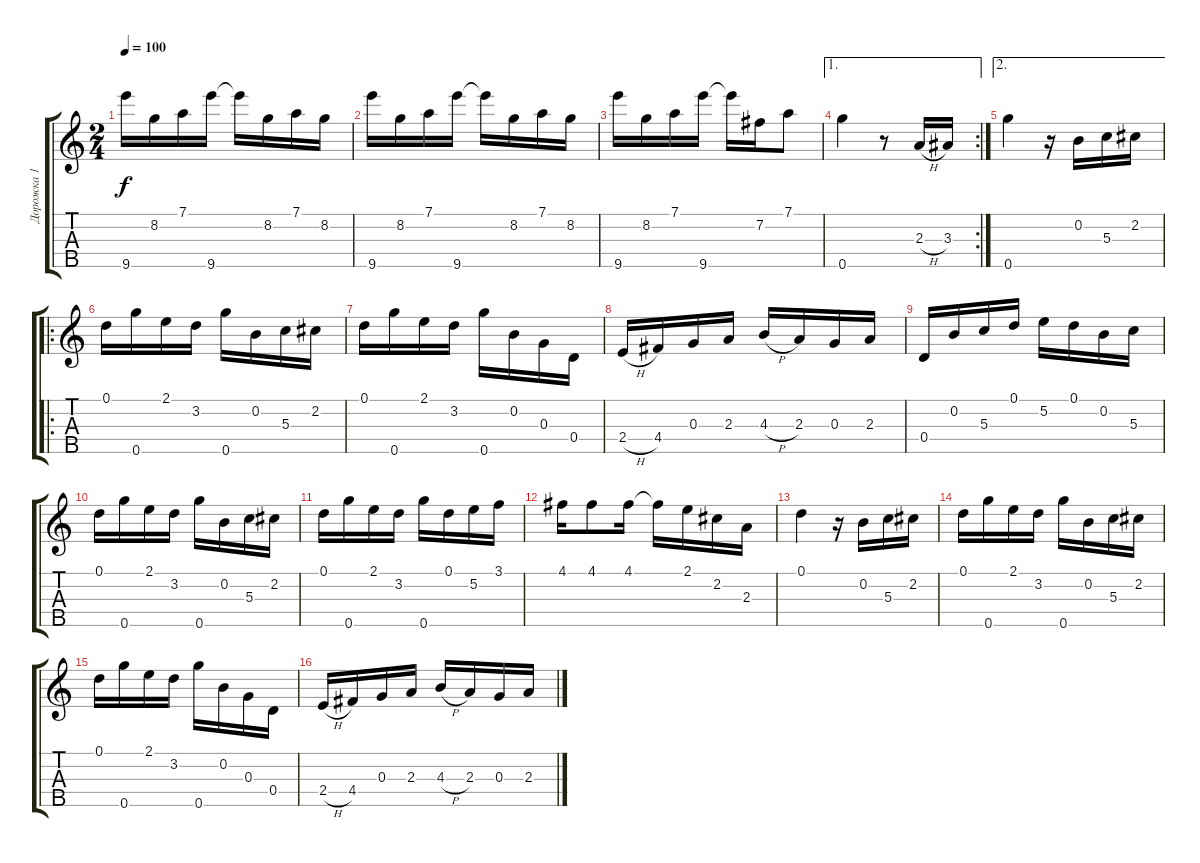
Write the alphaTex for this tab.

\track ("Дорожка 1" "Дорожка 1") {instrument banjo}
\staff {score tabs}
\tuning (D4 B3 G3 D3 G4) {hide}
\displaytranspose 12
\ts (2 4)
\tempo 100
\clef g2
\ks c
9.5.16{dy f} 8.2.16 7.1.16 9.5.16 9.5{t}.16 8.2.16 7.1.16 8.2.16 |
9.5.16 8.2.16 7.1.16 9.5.16 9.5{t}.16 8.2.16 7.1.16 8.2.16 |
9.5.16 8.2.16 7.1.16 9.5.16 9.5{t}.16 7.2.16 7.1.8 |
\ae 1
\rc 2
0.5.4 r.8 2.3{h}.16 3.3.16 |
\ae 2
0.5.4 r.16 0.2.16 5.3.16 2.2.16 |
\ro
0.1.16 0.5.16 2.1.16 3.2.16 0.5.16 0.2.16 5.3.16 2.2.16 |
0.1.16 0.5.16 2.1.16 3.2.16 0.5.16 0.2.16 0.3.16 0.4.16 |
2.4{h}.16 4.4.16 0.3.16 2.3.16 4.3{h}.16 2.3.16 0.3.16 2.3.16 |
0.4.16 0.2.16 5.3.16 0.1.16 5.2.16 0.1.16 0.2.16 5.3.16 |
0.1.16 0.5.16 2.1.16 3.2.16 0.5.16 0.2.16 5.3.16 2.2.16 |
0.1.16 0.5.16 2.1.16 3.2.16 0.5.16 0.1.16 5.2.16 3.1.16 |
4.1.16 4.1.8 4.1.16 4.1{t}.16 2.1.16 2.2.16 2.3.16 |
0.1.4 r.16 0.2.16 5.3.16 2.2.16 |
0.1.16 0.5.16 2.1.16 3.2.16 0.5.16 0.2.16 5.3.16 2.2.16 |
0.1.16 0.5.16 2.1.16 3.2.16 0.5.16 0.2.16 0.3.16 0.4.16 |
2.4{h}.16 4.4.16 0.3.16 2.3.16 4.3{h}.16 2.3.16 0.3.16 2.3.16
